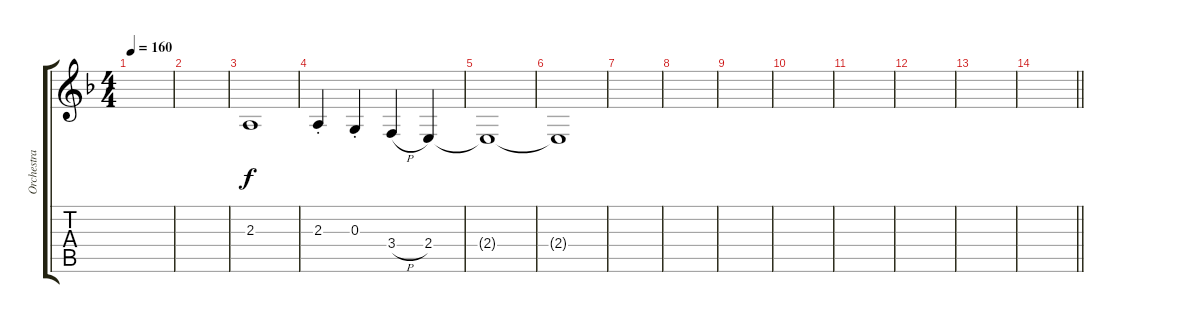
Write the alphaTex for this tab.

\track ("Orchestra I" "Orchestra ") {instrument viola}
\staff {score tabs}
\tuning (E4 B3 G3 D3 A2 E2) {hide}
\ts (4 4)
\tempo 160
\clef g2
\ks f
|
|
2.3.1 |
2.3{st}.4 0.3{st}.4 3.4{h}.4 2.4.4 |
2.4{t}.1 |
2.4{t}.1 |
|
|
|
|
|
|
|
\barLineRight lightlight
